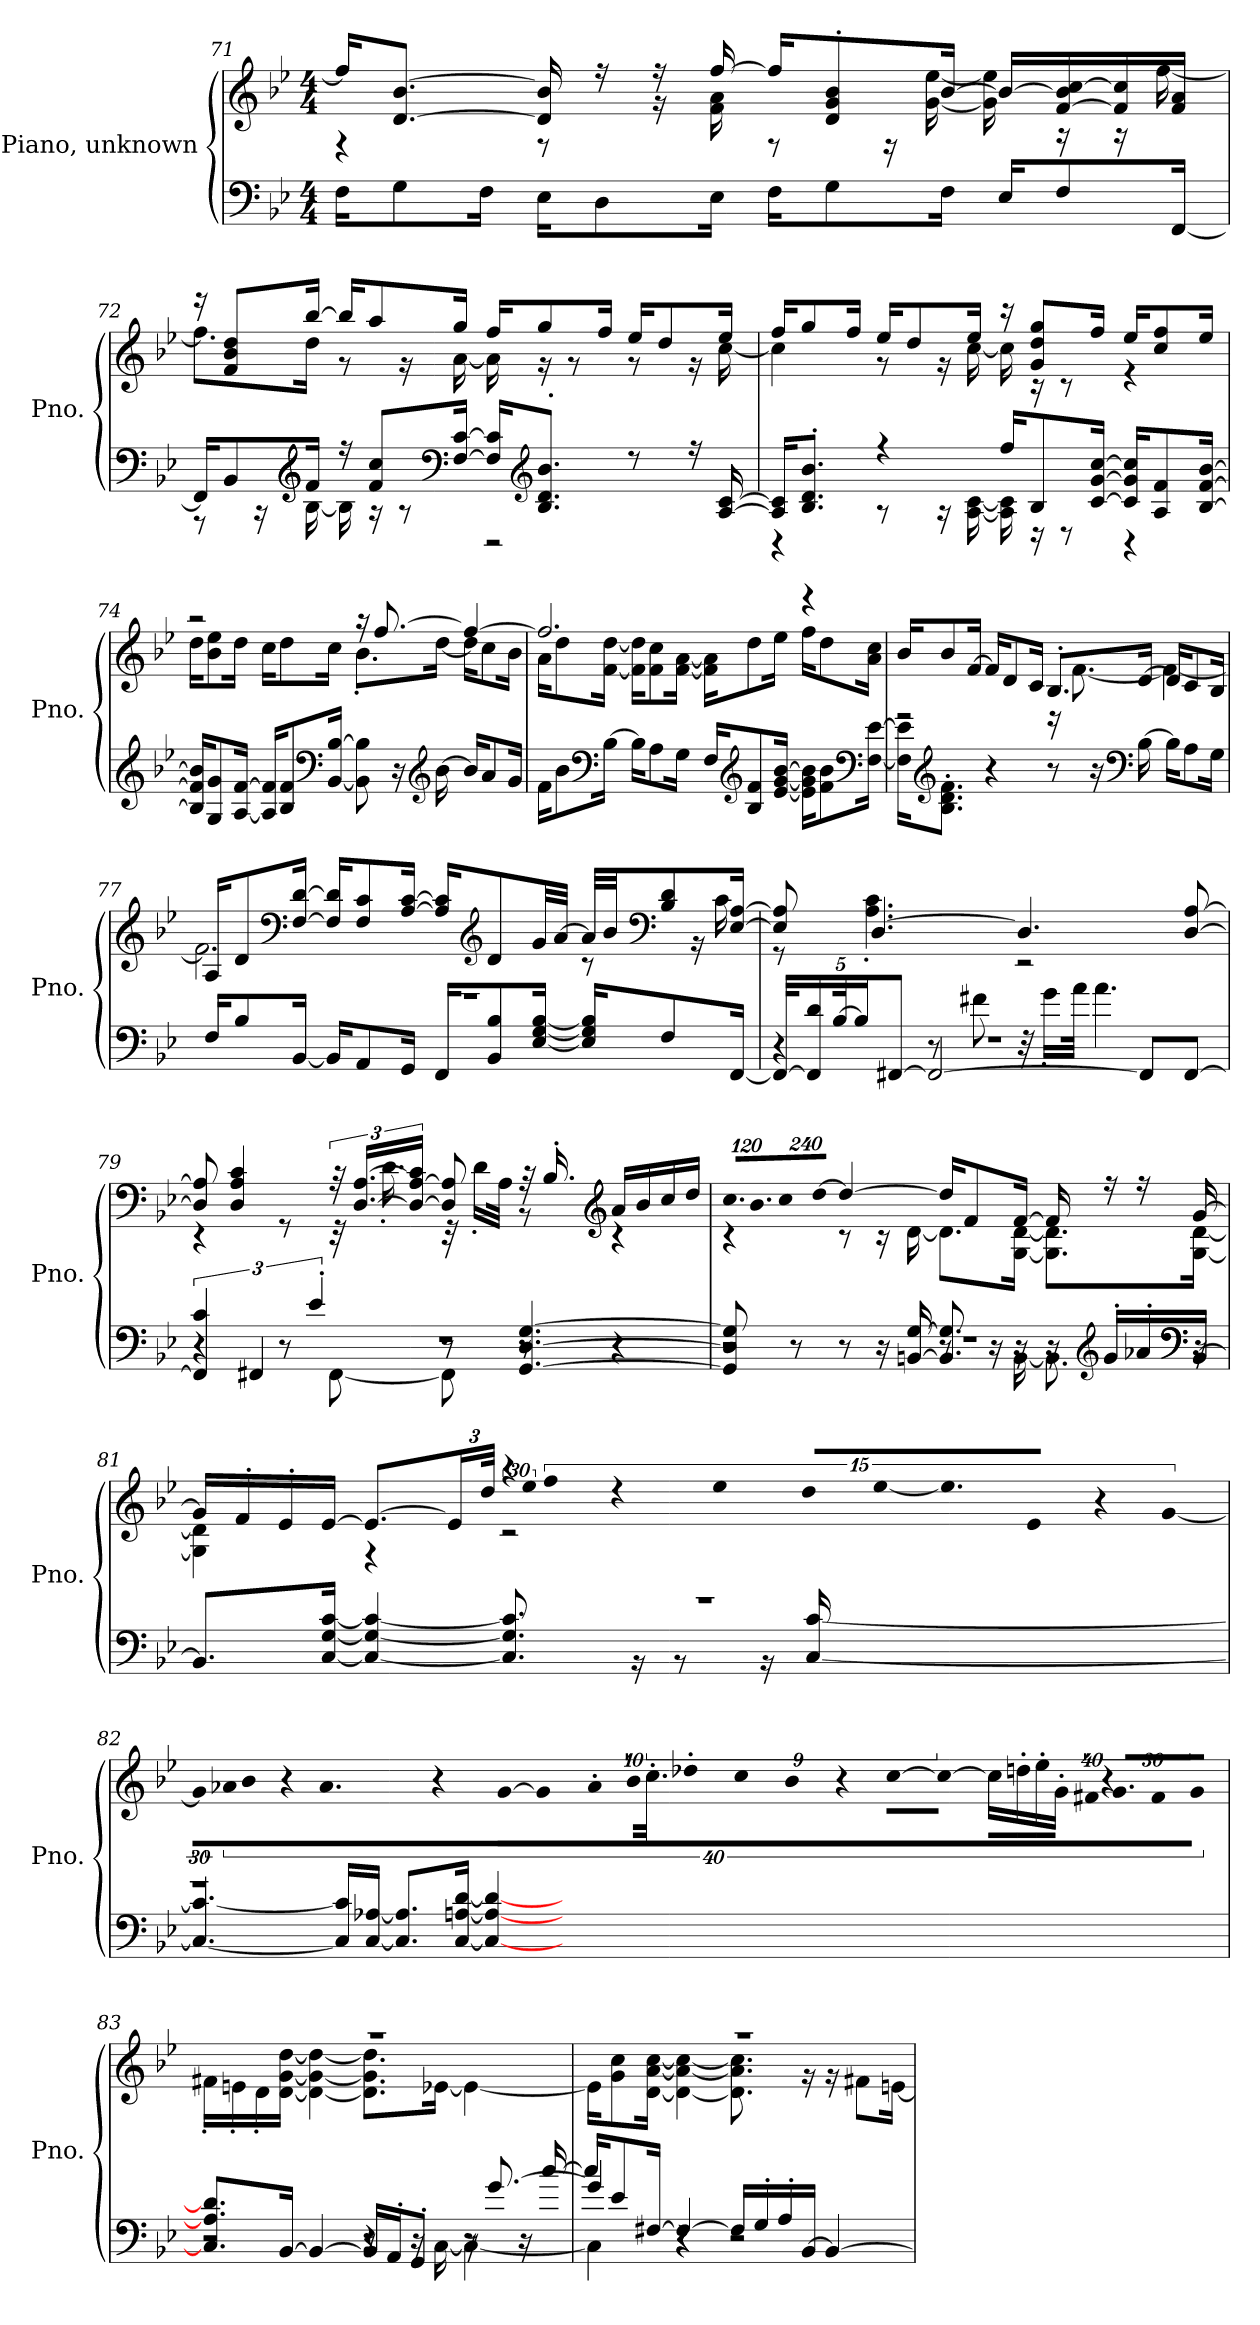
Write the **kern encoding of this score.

**kern	**kern
*part1	*part1
*staff2	*staff1
*I"Piano, unknown	*
*I'Pno.	*
!!LO:LB:g=z
*clefF4	*clefG2
*k[b-e-]	*k[b-e-]
*M4/4	*M4/4
=71	=71
*	*^
16F\KL	16ff/KL]	4r
8G\	[8.d/ [8.b-/J	.
16F\Jk	.	.
16E-\KL	16d/] 16b-/]	8r
8D\	16r	.
.	16r	16r
16E-\Jk	[16ff/	16f\ 16a\
16F\KL	16ff/KL]	8r
8G\	8d/' 8g/' 8b-/'	.
.	.	16r
16F\Jk	[16b-/Jk	[16g\ [16ee-\
16E-/KL	16b-/LL_	16g\] 16ee-\]
8F/	[16f/ 16b-/] [16cc/	16r
.	16f/] 16cc/]	16r
[16FF/Jk	16f/ 16a/JJ	[16ff\
=72	=72	=72
*^	*	*
16FF/KL]	8r	16r	8.ff\L]
8BB-/	.	8f/ 8b-/ 8dd/L	.
.	16r	.	.
*clefG2	*	*	*
16f/Jk	[16B-\	[16bb-/Jk	16dd\Jk
16r	16B-\]	16bb-/KL]	8r
8f/ 8cc/L	16r	8aa/	.
.	8r	.	16r
*clefF4	*	*	*
[16F/ [16c/Jk	.	16gg/Jk	[16a\
16F/] 16c/]KL	2r	16ff/KL	16a\]
*clefG2	*	*	*
8.B-/' 8.d/' 8.b-/'J	.	8gg/	16r
.	.	.	8r
.	.	16ff/Jk	.
8r	.	16ee-/KL	8r
.	.	8dd/	.
16r	.	.	16r
[16A/ [16c/	.	16ee-/Jk	[16cc\
!!LO:LB:g=z	!!
=73	=73	=73	=73
16A/] 16c/]KL	4r	16ff/KL	4cc\]
8.B-/' 8.d/' 8.b-/'J	.	8gg/	.
.	.	16ff/Jk	.
4r	8r	16ee-/KL	8r
.	.	8dd/	.
.	16r	.	16r
.	[16A\ [16c\	16ee-/Jk	[16cc\
16ff/KL	16A\] 16c\]	16r	16cc\]
8B-/	16r	8g/ 8dd/ 8gg/L	16r
.	8r	.	8r
[16c/ [16g/ [16cc/Jk	.	16ff/Jk	.
16c/] 16g/] 16cc/]KL	4r	16ee-/KL	4r
8A/ 8f/	.	8cc/ 8ff/	.
[16B-/ [16f/ [16b-/Jk	.	16ee-/Jk	.
*v	*v	*	*
=74	=74	=74
16B-/] 16f/] 16b-/]KL	2r	16dd\KL
8G/ 8g/	.	8b-\ 8ee-\
[16A/ [16f/Jk	.	16dd\Jk
16A/] 16f/]KL	.	16cc\KL
8B-/ 8f/	.	8dd\
*clefF4	*	*
[16BB-/ [16B-/Jk	.	16cc\Jk
8BB-\] 8B-\]	16r	8.b-'\L
.	[8.ff/	.
16r	.	.
*clefG2	*	*
[16b-\	.	[16dd\Jk
16b-/KL]	4ff/_	16dd\KL]
8a/	.	8cc\
16g/Jk	.	16b-\Jk
!!LO:LB:g=z	!!
=75	=75	=75
16f\KL	2.ff/]	16a\KL
8b-\	.	8dd\
*clefF4	*	*
[16B-\Jk	.	[16f\ [16dd\Jk
16B-\KL]	.	16f\] 16dd\]KL
8A\	.	8f\ 8cc\
16G\Jk	.	[16f\ [16a\Jk
16F/KL	.	16f\] 16a\]KL
*clefG2	*	*
8B-/ 8f/	.	8dd\
[16e-/ [16g/ [16b-/Jk	.	16ee-\Jk
16e-\] 16g\] 16b-\]KL	4r	16ff\KL
8f\ 8b-\	.	8dd\
*clefF4	*	*
[16F\ [16e-\Jk	.	16a\ 16cc\Jk
=76	=76	=76
16F\] 16e-\]KL	16b-/KL	2r
*clefG2	*	*
8.B-\' 8.d\' 8.f\'J	8b-/	.
.	[16f/Jk	.
4r	16f/KL]	.
.	8d/	.
.	16c/Jk	.
8r	8.B-'/L	16r
.	.	[8.f\
16r	.	.
*clefF4	*	*
[16B-\	[16d/Jk	.
16B-\KL]	16d/KL]	4f\_
8A\	8c/	.
16G\Jk	16B-/Jk	.
!!LO:PB:g=z	!!
=77	=77	=77
*^	*	*
1r	16F/KL	16A/KL	2.f\]
.	8B-/	8d/	.
*	*	*clefF4	*
.	[16BB-/Jk	[16F/ [16d/Jk	.
.	16BB-/KL]	16F/] 16d/]KL	.
.	8AA/	8F/ 8c/	.
.	16GG/Jk	[16A/ [16c/Jk	.
.	16FF/KL	16A/] 16c/]KL	.
*	*	*clefG2	*
.	8BB-/ 8B-/	8d/	.
.	[16E-/ [16G/ [16B-/Jk	32g/LL	.
.	.	[32a/JJJ	.
.	16E-/] 16G/] 16B-/]KL	32a/LLL]	8r
.	.	32b-/JJ	.
*	*	*clefF4	*
.	8F/	8B-/ 8d/	.
.	.	.	16r
.	[16FF/Jk	[16E-/ [16A/Jk	16c\
=78	=78	=78	=78
*	*^	*	*
*	*	*Xbrackettup	*	*
1r	4r	40FF/KLL_	8E-/] 8A/]	8r
.	.	20FF/] 20d/	.	.
.	.	[40B-/K	.	.
.	.	20B-/J]	.	.
.	.	.	[4.D/	4.A\' 4.c\'
.	.	[10FF#X/J	.	.
.	8r	2FF#/_	.	.
.	8f#X\	.	.	.
.	32r	.	4.D/]	2r
.	16g'\LL	.	.	.
.	32a\JJk	.	.	.
.	4.a\	.	.	.
.	.	8FF#/L]	.	.
.	.	[8FF#/J	[8D/ [8A/	.
!!LO:LB:g=z	!!
=79	=79	=79	=79	=79
*	*	*brackettup	*	*
1r	4r	6FF#/] 6c/	8D/] 8A/]	4r
.	.	.	4D/ 4A/ 4c/	.
.	.	6FF#X/	.	.
.	8r	.	.	8r
.	.	6e-'/	.	.
.	[8FF#\	.	48r	32r
.	.	.	[24.D/ [24.A/LL	.
.	.	.	.	16.d'\
.	.	.	24D/_ 24A/_ 24c/JJ	.
.	8FF#\]	8r	8D/] 8A/]	32r
.	.	.	.	16d'\LL
.	.	.	.	32A\JJk
.	8r	[4.GG/ [4.D/ [4.G/	32r	8r
.	.	.	16.B-'/	.
*	*	*	*clefG2	*
.	4r	.	16a/LL	4r
.	.	.	16b-/	.
.	.	.	16cc/	.
.	.	.	16dd/JJ	.
!!LO:LB:g=z	!!
=80	=80	=80	=80	=80
*	*	*	*Xbrackettup	*
!	!	!	!LO:N:vis=32.	!
1r	2r	8GG/] 8D/] 8G/]	1920%103cc/LLL	4r
!	!	!	!LO:N:vis=32.	!
.	.	.	1920%103b-/J	.
!	!	!	!LO:N:vis=16	!
.	.	.	1920%137cc/	.
.	.	8r	.	.
!	!	!	!LO:N:vis=16	!
.	.	.	[1920%137dd/JJ	.
.	.	8r	4dd/_	8r
.	.	16r	.	16r
.	.	[16BBn/ [16G/	.	[16d\
.	8r	8.BB/] 8.G/]	16dd/KL]	8.d\L]
.	.	.	8f/	.
.	16r	.	.	.
.	[16BB\	16r	[16f/Jk	[16G\ [16d\Jk
.	8.BB\]	16r	16f/]	8.G\] 8.d\]L
*clefG2	*	*	*	*
.	.	16g'/LL	16r	.
.	.	16a-X'/	16r	.
*clefF4	*	*	*	*
.	16r	[16BB/JJ	[16g/	[16G\ [16d\Jk
*	*v	*v	*	*
!!LO:LB:g=z	!!
=81	=81	=81	=81
1r	8.BB/L]	16g/LL]	4G\] 4d\]
.	.	16f'/	.
.	.	16e-'/	.
.	[16C/ [16G/ [16c/Jk	[16e-/JJ	.
.	4C/_ 4G/_ 4c/_	8.e-/L_	4r
.	.	24e-/L]	.
.	.	48dd/JJk	.
*	*	*brackettup	*
!	!	!LO:N:vis=64	!
.	8.C/] 8.G/] 8.c/]	960%17r	2r
!	!	!LO:N:vis=64	!
.	.	960%17ee-/	.
.	.	1920ryy	.
!	!	!LO:N:vis=32	!
.	.	640%23ff/	.
!	!	!LO:N:vis=64	!
.	.	960%17r	.
!	!	!LO:N:vis=64	!
.	.	960%17ee-/	.
!	!	!LO:N:vis=16	!
.	.	1920%137dd/LL	.
!	!	!LO:N:vis=16	!
.	.	[1920%137ee-/J	.
.	16r	.	.
.	8r	8.ee-/]	.
.	16r	.	.
.	[16C/ [16c/	32e-/Jkk	.
.	.	64r	.
.	.	[64g/	.
*	*	*v	*v
!!LO:LB:g=z
=82	=82	=82
!	!	!LO:N:vis=64
1r	4.C/_ 4.c/_	960%17g/KLLL]
!	!	!LO:N:vis=32
.	.	640%23a-X/
!	!	!LO:N:vis=64
.	.	960%17b-/JJJk
!	!	!LO:N:vis=128
.	.	1920%17r
!	!	!LO:N:vis=64.
.	.	640%17a-/
.	.	1920ryy
!	!	!LO:N:vis=128
.	.	1920%17r
!	!	!LO:N:vis=256
.	.	[1920%17g\KKKLL
.	.	16g\]
.	.	16a-'\
!	!	!LO:N:vis=64
.	.	640%9b-\KL
.	.	36.cc'\
!	!	!LO:N:vis=32
.	.	1920%53dd-X'\
!	!	!LO:N:vis=32
.	.	1920%53cc\J
!	!	!LO:N:vis=16
.	.	1920%107b-\JJ
.	16C/] 16c/]LL	.
!	!	!LO:N:vis=64
.	.	640%9r
!	!	!LO:N:vis=64
.	.	[640%9cc\KKLL
.	[16C/ [16A-X/JJ	.
!	!	!LO:N:vis=16
.	.	1920%107cc\JJ_
.	8.C/] 8.A-/]L	.
.	.	16cc\LL]
.	.	16ddn'\
.	.	16ee-'\
.	[16C/ [16An/ [16d/Jk	.
.	.	16g'\JJ
.	4C/_ 4A/_ 4d/_	.
!	!	!LO:N:vis=32
.	.	640%23f#X/
!	!	!LO:N:vis=64
.	.	960%17r
!	!	!LO:N:vis=32.
.	.	1920%103g/KLL
!	!	!LO:N:vis=16
.	.	1920%137f#/
!	!	!LO:N:vis=16
.	.	1920%137g/JJ
1920ryy	1920ryy	.
!!LO:LB:g=z
=83	=83	=83
*	*^	*^
2r	2r	8.C/] 8.A/] 8.d/]L	1r	16f#X'\LL
.	.	.	.	16en'\
.	.	.	.	16d'\
.	.	[16BB-/Jk	.	[16d\ [16g\ [16dd\JJ
.	.	4BB-/_	.	4d\_ 4g\_ 4dd\_
4r	8r	16BB-/LL]	.	8.d\] 8.g\] 8.dd\]L
.	.	16AA'/J	.	.
.	16r	8GG'/J	.	.
.	[16C\	.	.	[16e-X\Jk
16r	4C\_	8r	.	4e-\_
[8.g/	.	.	.	.
.	.	16r	.	.
.	.	[16cc/	.	.
=84	=84	=84	=84	=84
4g/]	4C\]	16cc/KL]	1r	16e-\KL]
.	.	8e-/	.	8g\ 8cc\
.	.	[16F#X/Jk	.	[16d\ [16a\ [16cc\Jk
4r	4r	4F#/_	.	4d\_ 4a\_ 4cc\_
2r	2r	16F#/LL]	.	8.d\] 8.a\] 8.cc\]
.	.	16G'/	.	.
.	.	16A'/	.	.
.	.	[16BB-/JJ	.	16r
.	.	4BB-/_	.	16r
.	.	.	.	8f#X\L
.	.	.	.	[16en\Jk
*v	*v	*v	*	*
*	*v	*v
=	=
*-	*-
